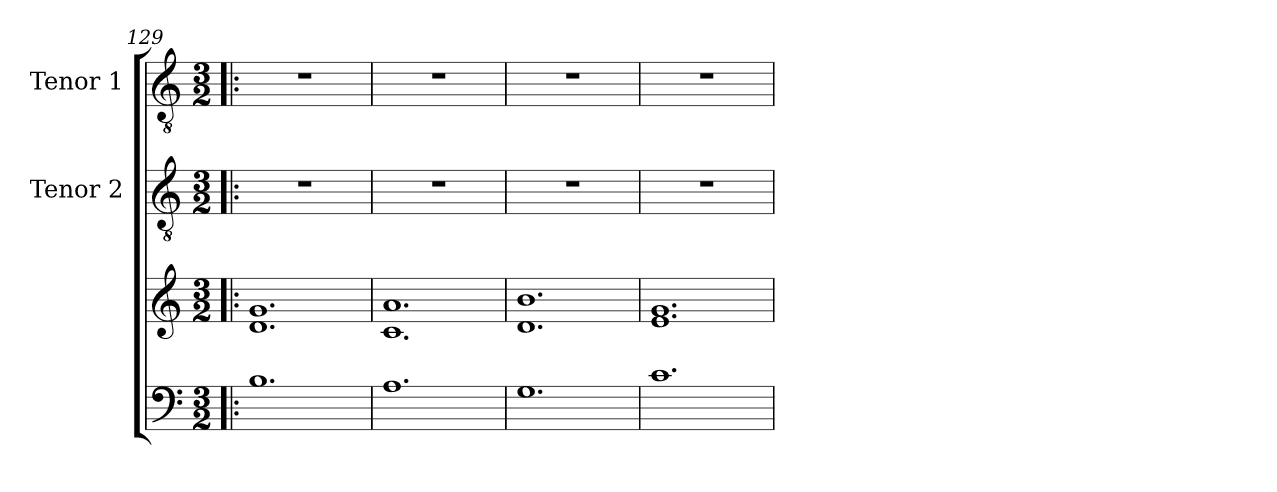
**kern	**kern	**kern	**kern
*part3	*part3	*part2	*part1
*staff4	*staff3	*staff2	*staff1
*	*	*I"Tenor 2	*I"Tenor 1
*	*	*I'T 2	*I'T 1
*clefF4	*clefG2	*clefGv2	*clefGv2
*k[]	*k[]	*k[]	*k[]
*C:	*C:	*C:	*C:
*M3/2	*M3/2	*M3/2	*M3/2
=129!|:	=129!|:	=129!|:	=129!|:
1.B	1.d 1.g	1.r	1.r
=130	=130	=130	=130
*	*^	*	*
1.A	1.a	1.c	1.r	1.r
=131	=131	=131	=131	=131
1.G	1.b	1.d	1.r	1.r
*	*v	*v	*	*
=132	=132	=132	=132
1.c	1.e 1.g	1.r	1.r
=	=	=	=
*-	*-	*-	*-
